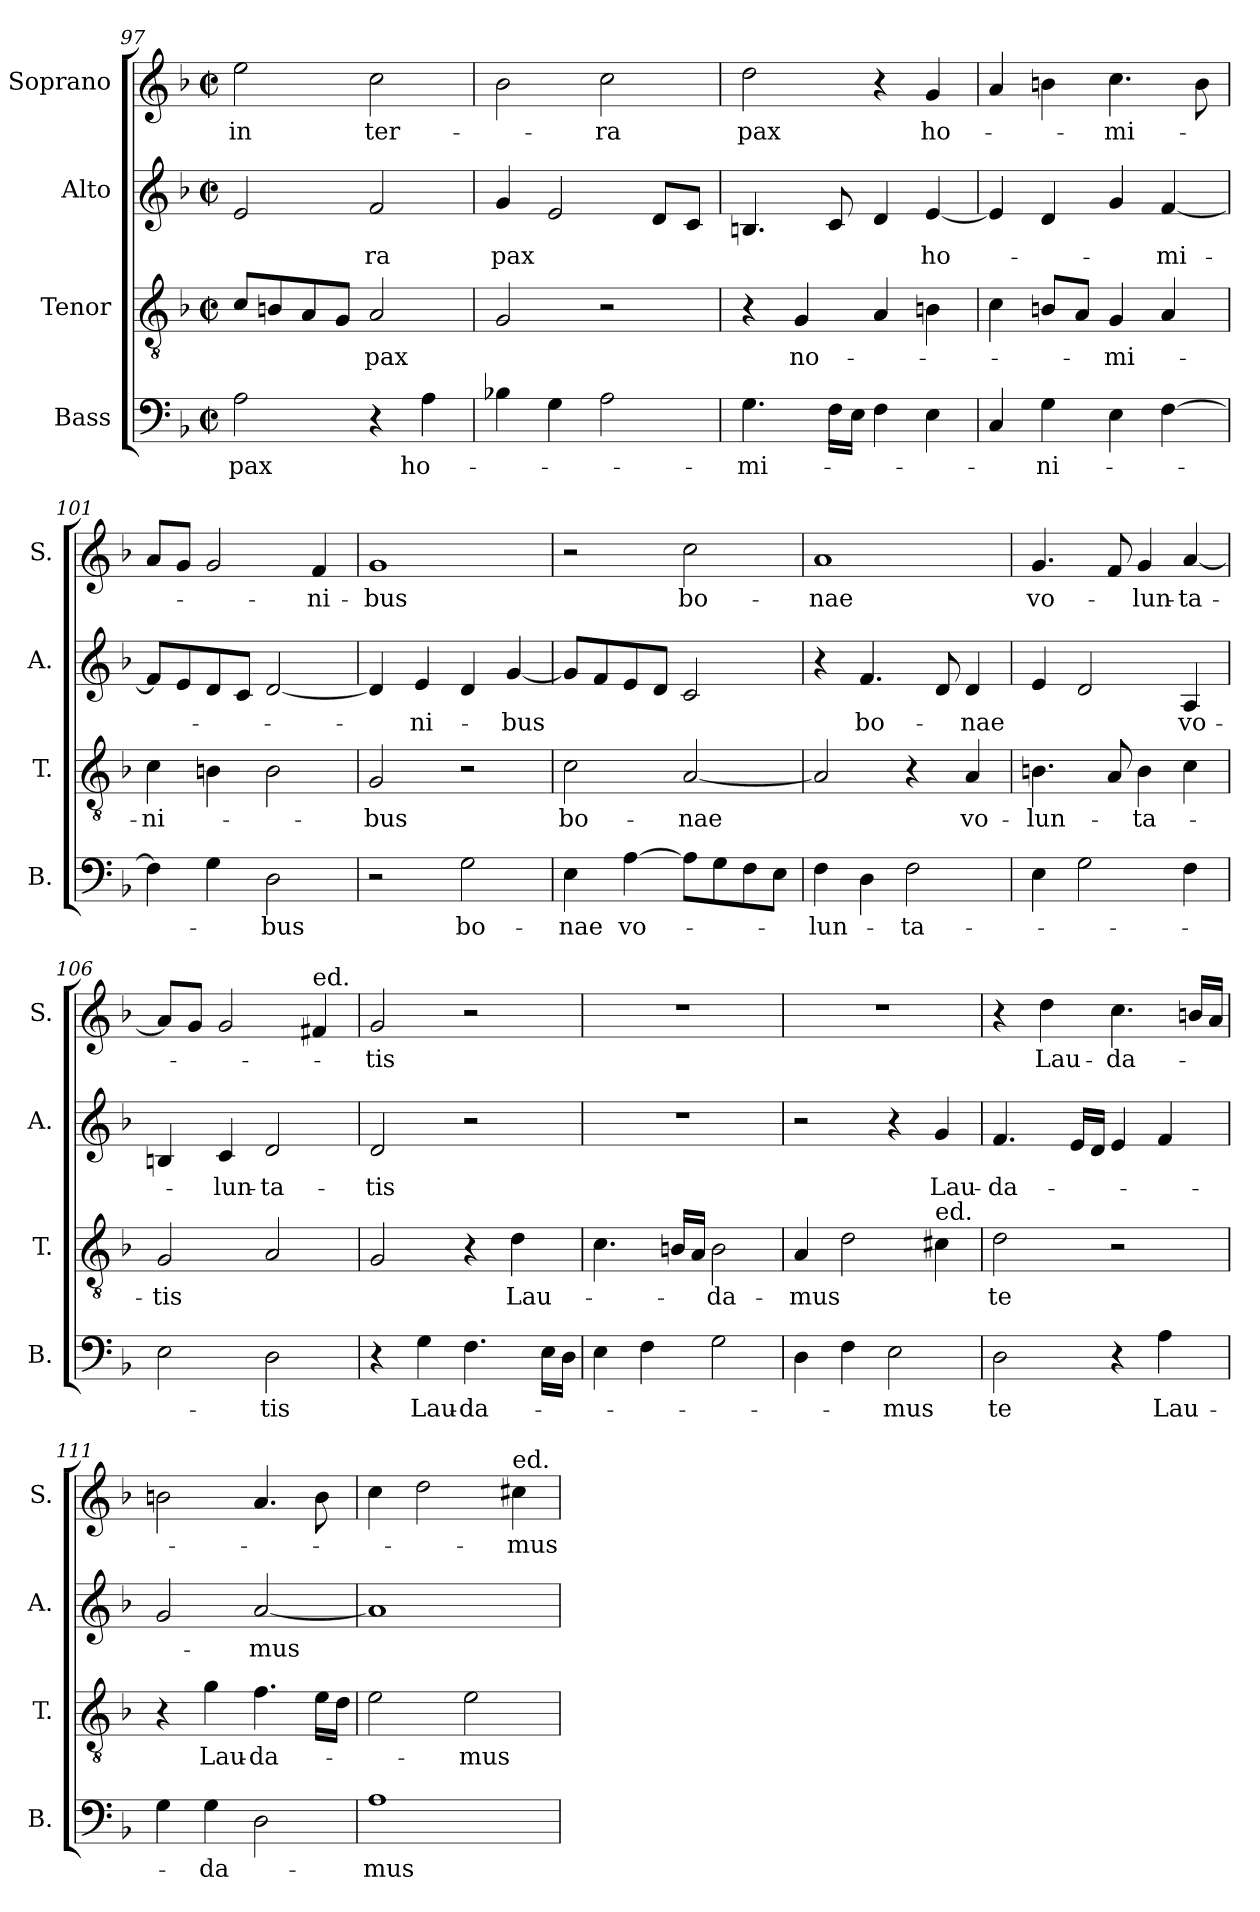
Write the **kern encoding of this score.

**kern	**text	**kern	**text	**kern	**text	**kern	**text
*part4	*part4	*part3	*part3	*part2	*part2	*part1	*part1
*staff4	*staff4	*staff3	*staff3	*staff2	*staff2	*staff1	*staff1
*I"Bass	*	*I"Tenor	*	*I"Alto	*	*I"Soprano	*
*I'B.	*	*I'T.	*	*I'A.	*	*I'S.	*
*clefF4	*	*clefGv2	*	*clefG2	*	*clefG2	*
*k[b-]	*	*k[b-]	*	*k[b-]	*	*k[b-]	*
*M2/2	*	*M2/2	*	*M2/2	*	*M2/2	*
*met(c|)	*	*met(c|)	*	*met(c|)	*	*met(c|)	*
=97	=97	=97	=97	=97	=97	=97	=97
!	!LO:LY:b	!	!	!	!	!	!LO:LY:b
2A\	pax	8c/L	.	2e/	.	2ee\	in
.	.	8Bn/	.	.	.	.	.
.	.	8A/	.	.	.	.	.
.	.	8G/J	.	.	.	.	.
!	!	!	!LO:LY:b	!	!LO:LY:b	!	!LO:LY:b
4r	.	2A/	-pax	2f/	-ra	2cc\	ter-
!	!LO:LY:b	!	!	!	!	!	!
4A\	ho-	.	.	.	.	.	.
=98	=98	=98	=98	=98	=98	=98	=98
!	!	!	!	!	!LO:LY:b	!	!
4B-X\	.	2G/	.	4g/	-pax	2b-\	.
4G\	.	.	.	2e/	.	.	.
!	!	!	!	!	!	!	!LO:LY:b
2A\	.	2r	.	.	.	2cc\	-ra
.	.	.	.	8d/L	.	.	.
.	.	.	.	8c/J	.	.	.
=99	=99	=99	=99	=99	=99	=99	=99
!	!LO:LY:b	!	!	!	!	!	!LO:LY:b
4.G\	-mi-	4r	.	4.Bn/	.	2dd\	pax
!	!	!	!LO:LY:b	!	!	!	!
.	.	4G/	no-	.	.	.	.
16F\LL	.	.	.	8c/	.	.	.
16E\JJ	.	.	.	.	.	.	.
4F\	.	4A/	.	4d/	.	4r	.
!	!	!	!	!	!LO:LY:b	!	!LO:LY:b
4E\	.	4Bn\	.	[4e/	ho-	4g/	ho-
=100	=100	=100	=100	=100	=100	=100	=100
4C/	.	4c\	.	4e/]	.	4a/	.
!	!LO:LY:b	!	!	!	!	!	!
4G\	ni-	8Bn/L	.	4d/	.	4bn\	.
.	.	8A/J	.	.	.	.	.
!	!	!	!LO:LY:b	!	!	!	!LO:LY:b
4E\	.	4G/	-mi-	4g/	.	4.cc\	-mi-
!	!	!	!	!	!LO:LY:b	!	!
[4F\	.	4A/	.	[4f/	-mi-	.	.
.	.	.	.	.	.	8b\	.
=101	=101	=101	=101	=101	=101	=101	=101
!	!	!	!LO:LY:b	!	!	!	!
4F\]	.	4c\	-ni-	8f/L]	.	8a/L	.
.	.	.	.	8e/	.	8g/J	.
4G\	.	4Bn\	.	8d/	.	2g/	.
.	.	.	.	8c/J	.	.	.
!	!LO:LY:b	!	!	!	!	!	!
2D\	-bus	2B\	.	[2d/	.	.	.
!	!	!	!	!	!	!	!LO:LY:b
.	.	.	.	.	.	4f/	-ni-
=102	=102	=102	=102	=102	=102	=102	=102
!	!	!	!LO:LY:b	!	!	!	!LO:LY:b
2r	.	2G/	-bus	4d/]	.	1g	-bus
!	!	!	!	!	!LO:LY:b	!	!
.	.	.	.	4e/	-ni-	.	.
!	!LO:LY:b	!	!	!	!	!	!
2G\	bo-	2r	.	4d/	.	.	.
!	!	!	!	!	!LO:LY:b	!	!
.	.	.	.	[4g/	-bus	.	.
=103	=103	=103	=103	=103	=103	=103	=103
!	!LO:LY:b	!	!LO:LY:b	!	!	!	!
4E\	-nae	2c\	bo-	8g/L]	.	2r	.
.	.	.	.	8f/	.	.	.
!	!LO:LY:b	!	!	!	!	!	!
[4A\	vo-	.	.	8e/	.	.	.
.	.	.	.	8d/J	.	.	.
!	!	!	!LO:LY:b	!	!	!	!LO:LY:b
8A\L]	.	[2A/	-nae	2c/	.	2cc\	bo-
8G\	.	.	.	.	.	.	.
8F\	.	.	.	.	.	.	.
8E\J	.	.	.	.	.	.	.
=104	=104	=104	=104	=104	=104	=104	=104
!	!LO:LY:b	!	!	!	!	!	!LO:LY:b
4F\	-lun-	2A/]	.	4r	.	1a	-nae
!	!	!	!	!	!LO:LY:b	!	!
4D\	.	.	.	4.f/	bo-	.	.
!	!LO:LY:b	!	!	!	!	!	!
2F\	-ta-	4r	.	.	.	.	.
.	.	.	.	8d/	.	.	.
!	!	!	!LO:LY:b	!	!LO:LY:b	!	!
.	.	4A/	vo-	4d/	-nae	.	.
=105	=105	=105	=105	=105	=105	=105	=105
!	!	!	!LO:LY:b	!	!	!	!LO:LY:b
4E\	.	4.Bn\	-lun-	4e/	.	4.g/	vo-
2G\	.	.	.	2d/	.	.	.
.	.	8A/	.	.	.	8f/	.
!	!	!	!LO:LY:b	!	!	!	!LO:LY:b
.	.	4B\	-ta-	.	.	4g/	-lun-
!	!	!	!	!	!LO:LY:b	!	!LO:LY:b
4F\	.	4c\	.	4A/	vo-	[4a/	-ta-
=106	=106	=106	=106	=106	=106	=106	=106
!	!	!	!LO:LY:b	!	!	!	!
2E\	.	2G/	-tis	4Bn/	.	8a/L]	.
.	.	.	.	.	.	8g/J	.
!	!	!	!	!	!LO:LY:b	!	!
.	.	.	.	4c/	-lun-	2g/	.
!	!LO:LY:b	!	!	!	!LO:LY:b	!	!
2D\	-tis	2A/	.	2d/	-ta-	.	.
!	!	!	!	!	!	!LO:TX:a:t=ed.	!
.	.	.	.	.	.	4f#X/	.
=107	=107	=107	=107	=107	=107	=107	=107
!	!	!	!	!	!LO:LY:b	!	!LO:LY:b
4r	.	2G/	.	2d/	-tis	2g/	-tis
!	!LO:LY:b	!	!	!	!	!	!
4G\	Lau-	.	.	.	.	.	.
!	!LO:LY:b	!	!	!	!	!	!
4.F\	-da-	4r	.	2r	.	2r	.
!	!	!	!LO:LY:b	!	!	!	!
.	.	4d\	Lau-	.	.	.	.
16E\LL	.	.	.	.	.	.	.
16D\JJ	.	.	.	.	.	.	.
=108	=108	=108	=108	=108	=108	=108	=108
4E\	.	4.c\	.	1r	.	1r	.
4F\	.	.	.	.	.	.	.
.	.	16Bn/LL	.	.	.	.	.
.	.	16A/JJ	.	.	.	.	.
!	!	!	!LO:LY:b	!	!	!	!
2G\	.	2B\	-da-	.	.	.	.
=109	=109	=109	=109	=109	=109	=109	=109
!	!	!	!LO:LY:b	!	!	!	!
4D\	.	4A/	-mus	2r	.	1r	.
4F\	.	2d\	.	.	.	.	.
!	!LO:LY:b	!	!	!	!	!	!
2E\	-mus	.	.	4r	.	.	.
!	!	!LO:TX:a:t=ed.	!	!	!	!	!
!	!	!	!	!	!LO:LY:b	!	!
.	.	4c#X\	.	4g/	Lau-	.	.
=110	=110	=110	=110	=110	=110	=110	=110
!	!LO:LY:b	!	!LO:LY:b	!	!LO:LY:b	!	!
2D\	te	2d\	te	4.f/	-da-	4r	.
!	!	!	!	!	!	!	!LO:LY:b
.	.	.	.	.	.	4dd\	Lau-
.	.	.	.	16e/LL	.	.	.
.	.	.	.	16d/JJ	.	.	.
!	!	!	!	!	!	!	!LO:LY:b
4r	.	2r	.	4e/	.	4.cc\	-da-
!	!LO:LY:b	!	!	!	!	!	!
4A\	Lau-	.	.	4f/	.	.	.
.	.	.	.	.	.	16bn/LL	.
.	.	.	.	.	.	16a/JJ	.
=111	=111	=111	=111	=111	=111	=111	=111
4G\	.	4r	.	2g/	.	2bn\	.
!	!LO:LY:b	!	!LO:LY:b	!	!	!	!
4G\	da-	4g\	Lau-	.	.	.	.
!	!	!	!LO:LY:b	!	!LO:LY:b	!	!
2D\	.	4.f\	-da-	[2a/	-mus	4.a/	.
.	.	16e\LL	.	.	.	8b\	.
.	.	16d\JJ	.	.	.	.	.
=112	=112	=112	=112	=112	=112	=112	=112
!	!LO:LY:b	!	!	!	!	!	!
1A	-mus	2e\	.	1a]	.	4cc\	.
.	.	.	.	.	.	2dd\	.
!	!	!	!LO:LY:b	!	!	!	!
.	.	2e\	-mus	.	.	.	.
!	!	!	!	!	!	!LO:TX:a:t=ed.	!
!	!	!	!	!	!	!	!LO:LY:b
.	.	.	.	.	.	4cc#X\	-mus
=	=	=	=	=	=	=	=
*-	*-	*-	*-	*-	*-	*-	*-
